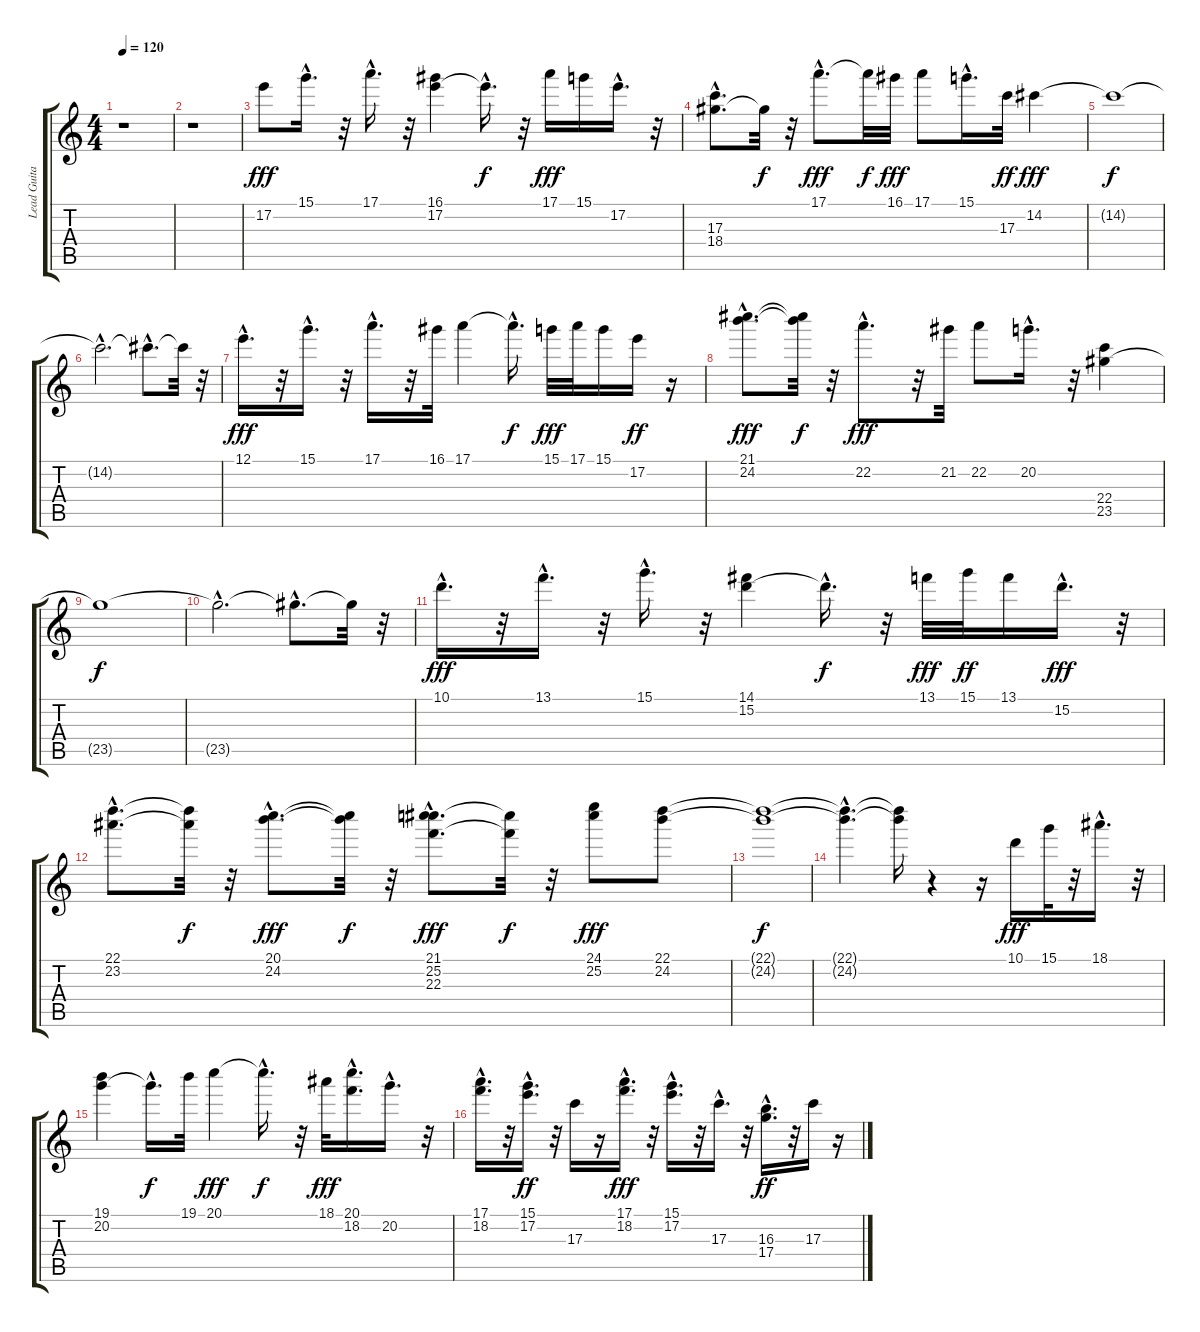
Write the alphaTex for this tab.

\track ("Lead Guitar 3" "Lead Guita") {instrument acousticguitarnylon}
\staff {score tabs}
\tuning (E4 B3 G3 D3 A2 E2) {hide}
\ts (4 4)
\tempo 120
\clef g2
\ks c
r.1{dy fff} |
r.1 |
17.2.8 15.1{hac}.16{d} r.32 17.1{hac}.16{d} r.32 (16.1 17.2).4 17.2{hac t}.16{d dy f} r.32 17.1.16{dy fff} 15.1.16 17.2{hac}.16{d} r.32 |
(17.3 18.4{hac}).8{d} 18.4{t}.32{dy f} r.32 17.1{hac}.8{d dy fff} 17.1{t}.32{dy f} 16.1.32{dy fff} 17.1.8 15.1{hac}.16{d} 17.3.32{dy ff} 14.2.4{dy fff} |
14.2{t}.1{dy f} |
14.2{hac t}.2{d} 14.2{hac t}.8{d} 14.2{t}.32 r.32 |
12.1{hac}.16{d dy fff} r.32 15.1{hac}.16{d} r.32 17.1{hac}.16{d} r.32 16.1.32 17.1.4 17.1{hac t}.16{d dy f} 15.1.32{dy fff} 17.1.32 15.1.16 17.2.16{dy ff} r.16 |
(21.1{hac} 24.2{hac}).8{d dy fff} (21.1{t} 24.2{t}).32{dy f} r.32 22.2{hac}.8{d dy fff} r.32 21.2.32 22.2.8 20.2{hac}.16{d} r.32 (22.4 23.5).4 |
23.5{t}.1{dy f} |
23.5{hac t}.2{d} 23.5{hac t}.8{d} 23.5{t}.32 r.32 |
10.1{hac}.16{d dy fff} r.32 13.1{hac}.16{d} r.32 15.1{hac}.16{d} r.32 (14.1 15.2).4 15.2{hac t}.16{d dy f} r.32 13.1.32{dy fff} 15.1.32{dy ff} 13.1.16 15.2{hac}.16{d dy fff} r.32 |
(22.1{hac} 23.2{hac}).8{d} (22.1{t} 23.2{t}).32{dy f} r.32 (20.1{hac} 24.2{hac}).8{d dy fff} (20.1{t} 24.2{t}).32{dy f} r.32 (21.1 25.2{hac} 22.3{hac}).8{d dy fff} (25.2{t} 22.3{t}).32{dy f} r.32 (24.1 25.2).8{dy fff} (22.1 24.2).8 |
(22.1{t} 24.2{t}).1{dy f} |
(22.1{hac t} 24.2{hac t}).4{d} (22.1{t} 24.2{t}).16 r.4 r.16 10.1.16{dy fff} 15.1.32 r.32 18.1{hac}.16{d} r.32 |
(19.1 20.2).4 20.2{hac t}.16{d dy f} 19.1.32 20.1.4{dy fff} 20.1{hac t}.16{d dy f} r.32 18.1.32{dy fff} (20.1 18.2{hac}).16{d} 20.2{hac}.16{d} r.32 |
(17.1{hac} 18.2).16{d} r.32 (15.1{hac} 17.2).16{d dy ff} r.32 17.3.16 r.16 (17.1{hac} 18.2{hac}).16{d dy fff} r.32 (15.1{hac} 17.2{hac}).16{d} r.32 17.3{hac}.16{d} r.32 (16.3 17.4{hac}).16{d dy ff} r.32 17.3.16 r.16
